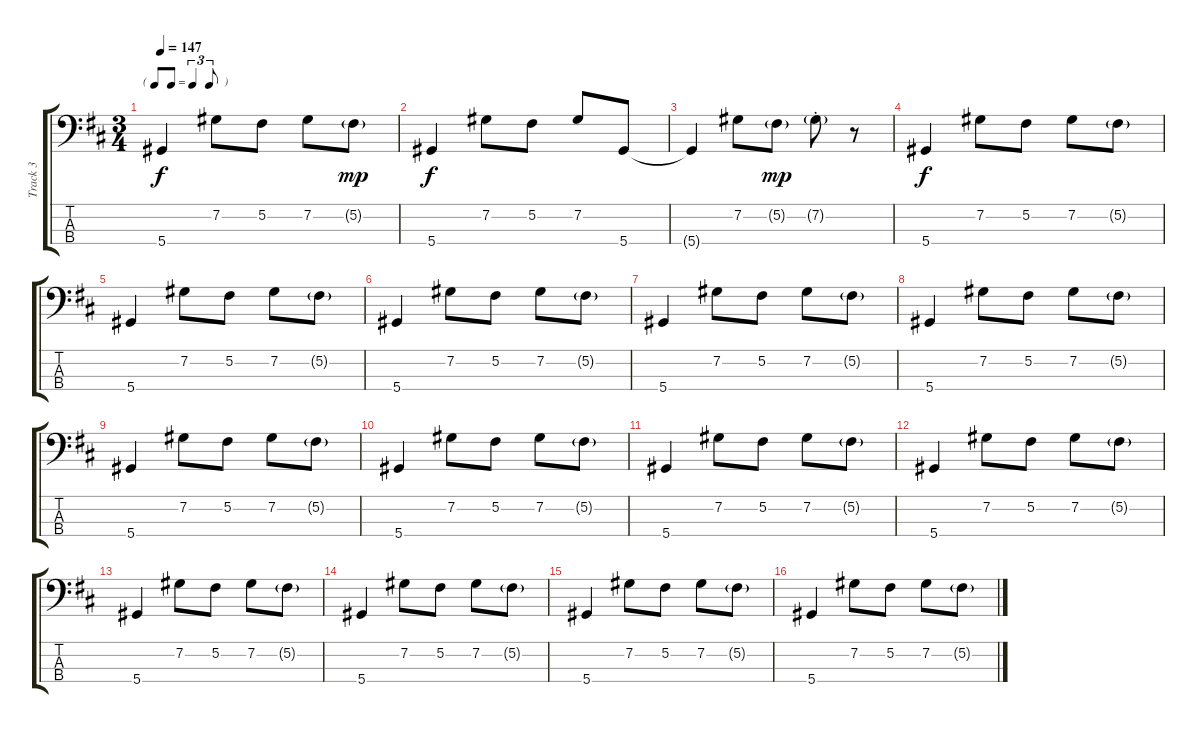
\track ("Track 3" "Track 3") {instrument electricbassfinger}
\staff {score tabs}
\tuning (Gb2 Db2 Ab1 Eb1) {hide}
\ts (3 4)
\tf triplet8th
\tempo 147
\clef f4
\ks d
5.4.4{dy f} 7.2.8 5.2.8 7.2.8 5.2{g}.8{dy mp} |
5.4.4{dy f} 7.2.8 5.2.8 7.2.8 5.4.8 |
5.4{t}.4 7.2.8 5.2{g}.8{dy mp} 7.2{g st}.8 r.8 |
5.4.4{dy f} 7.2.8 5.2.8 7.2.8 5.2{g}.8 |
5.4.4 7.2.8 5.2.8 7.2.8 5.2{g}.8 |
5.4.4 7.2.8 5.2.8 7.2.8 5.2{g}.8 |
5.4.4 7.2.8 5.2.8 7.2.8 5.2{g}.8 |
5.4.4 7.2.8 5.2.8 7.2.8 5.2{g}.8 |
5.4.4 7.2.8 5.2.8 7.2.8 5.2{g}.8 |
5.4.4 7.2.8 5.2.8 7.2.8 5.2{g}.8 |
5.4.4 7.2.8 5.2.8 7.2.8 5.2{g}.8 |
5.4.4 7.2.8 5.2.8 7.2.8 5.2{g}.8 |
5.4.4 7.2.8 5.2.8 7.2.8 5.2{g}.8 |
5.4.4 7.2.8 5.2.8 7.2.8 5.2{g}.8 |
5.4.4 7.2.8 5.2.8 7.2.8 5.2{g}.8 |
5.4.4 7.2.8 5.2.8 7.2.8 5.2{g}.8
